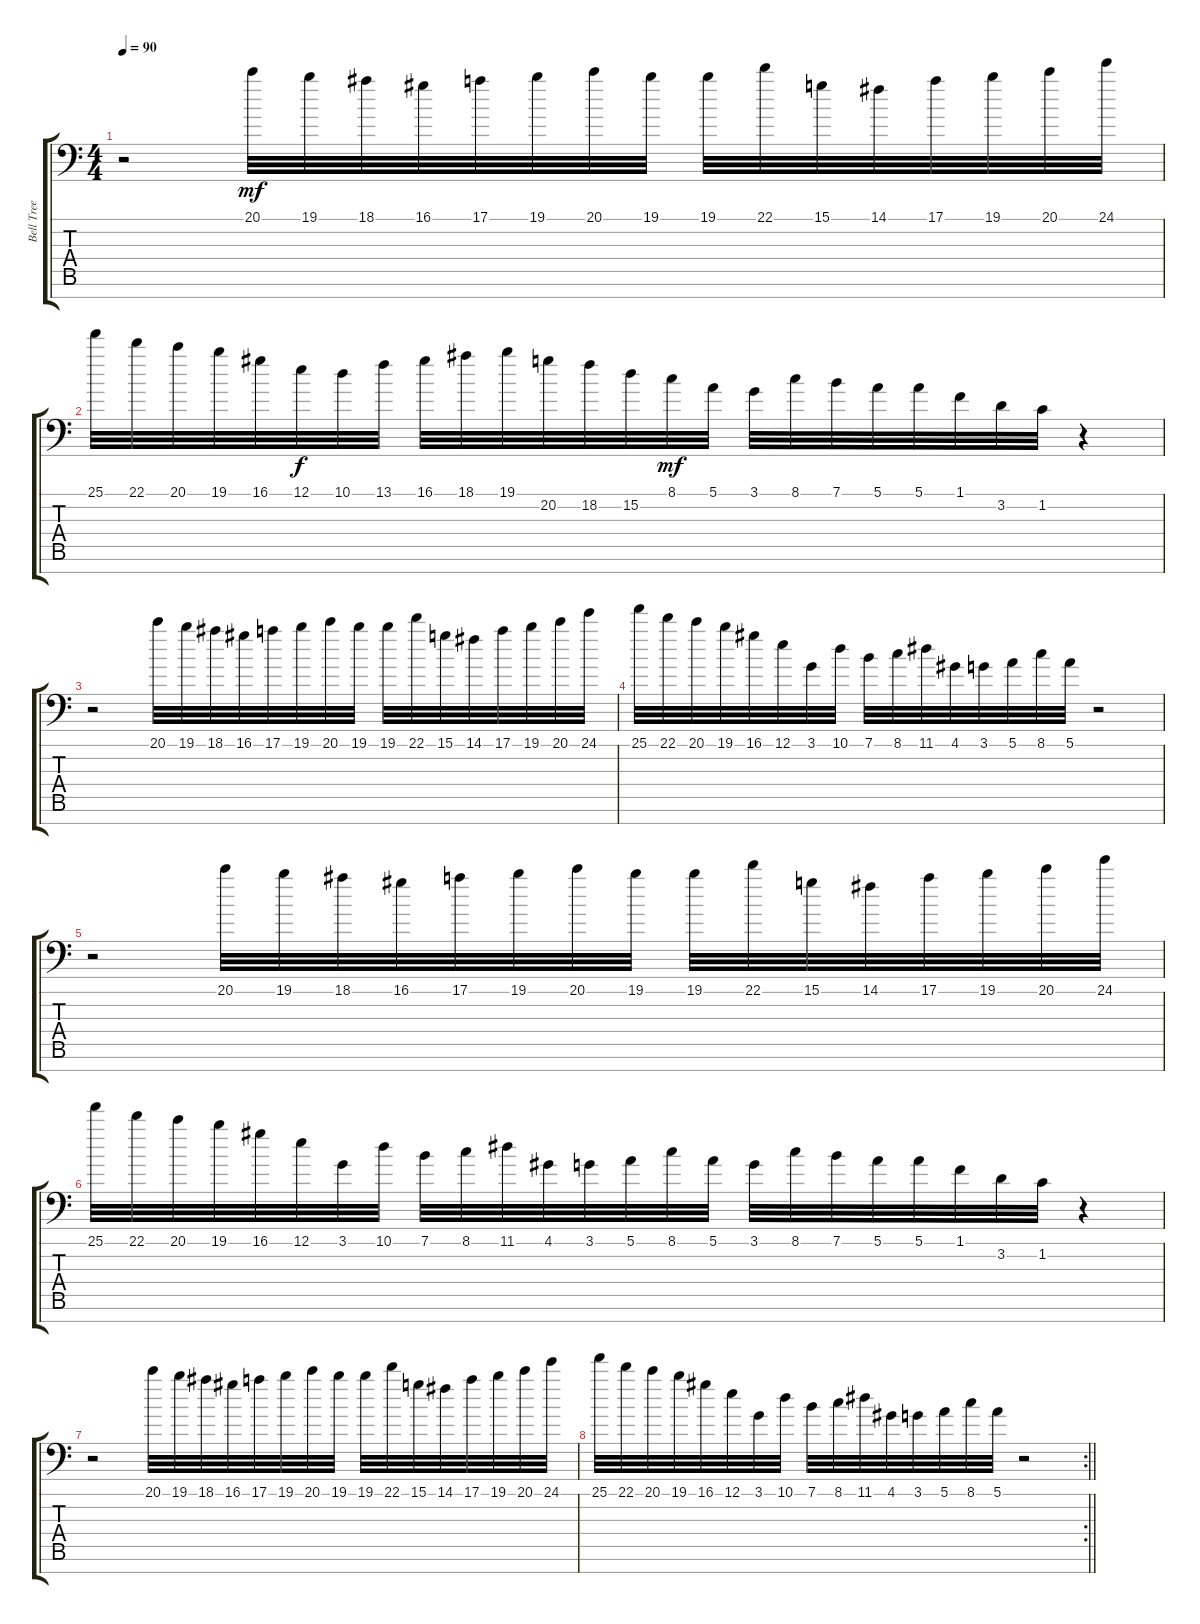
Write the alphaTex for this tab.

\track ("Bell Tree" "Bell Tree") {instrument tinklebell}
\staff {score tabs}
\tuning (E4 B3 G3 D3 A2 E2 C-1) {hide}
\ts (4 4)
\tempo 90
\clef f4
\ks c
r.2{dy mf} 20.1.32 19.1.32 18.1.32 16.1.32 17.1.32 19.1.32 20.1.32 19.1.32 19.1.32 22.1.32 15.1.32 14.1.32 17.1.32 19.1.32 20.1.32 24.1.32 |
25.1.32 22.1.32 20.1.32 19.1.32 16.1.32 12.1.32{dy f} 10.1.32 13.1.32 16.1.32 18.1.32 19.1.32 20.2.32 18.2.32 15.2.32 8.1.32{dy mf} 5.1.32 3.1.32 8.1.32 7.1.32 5.1.32 5.1.32 1.1.32 3.2.32 1.2.32 r.4 |
r.2 20.1.32 19.1.32 18.1.32 16.1.32 17.1.32 19.1.32 20.1.32 19.1.32 19.1.32 22.1.32 15.1.32 14.1.32 17.1.32 19.1.32 20.1.32 24.1.32 |
25.1.32 22.1.32 20.1.32 19.1.32 16.1.32 12.1.32 3.1.32 10.1.32 7.1.32 8.1.32 11.1.32 4.1.32 3.1.32 5.1.32 8.1.32 5.1.32 r.2 |
r.2 20.1.32 19.1.32 18.1.32 16.1.32 17.1.32 19.1.32 20.1.32 19.1.32 19.1.32 22.1.32 15.1.32 14.1.32 17.1.32 19.1.32 20.1.32 24.1.32 |
25.1.32 22.1.32 20.1.32 19.1.32 16.1.32 12.1.32 3.1.32 10.1.32 7.1.32 8.1.32 11.1.32 4.1.32 3.1.32 5.1.32 8.1.32 5.1.32 3.1.32 8.1.32 7.1.32 5.1.32 5.1.32 1.1.32 3.2.32 1.2.32 r.4 |
r.2 20.1.32 19.1.32 18.1.32 16.1.32 17.1.32 19.1.32 20.1.32 19.1.32 19.1.32 22.1.32 15.1.32 14.1.32 17.1.32 19.1.32 20.1.32 24.1.32 |
\rc 2
\barLineRight lightlight
25.1.32 22.1.32 20.1.32 19.1.32 16.1.32 12.1.32 3.1.32 10.1.32 7.1.32 8.1.32 11.1.32 4.1.32 3.1.32 5.1.32 8.1.32 5.1.32 r.2
